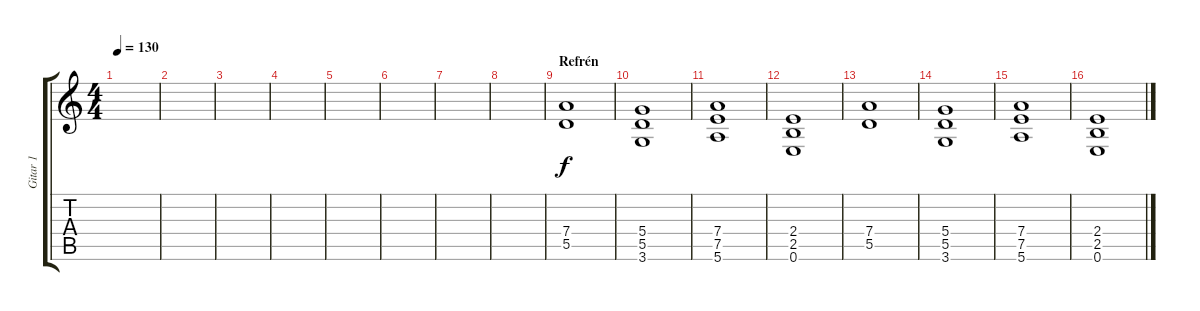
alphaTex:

\track ("Gitar 1" "Gitar 1") {instrument distortionguitar}
\staff {score tabs}
\tuning (E4 B3 G3 D3 A2 E2) {hide}
\ts (4 4)
\tempo 130
\clef g2
\ks c
|
|
|
|
|
|
|
|
\section ("" "Refrén")
(7.4 5.5).1{dy f volume 10} |
(5.4 5.5 3.6).1 |
(7.4 7.5 5.6).1 |
(2.4 2.5 0.6).1 |
(7.4 5.5).1 |
(5.4 5.5 3.6).1 |
(7.4 7.5 5.6).1 |
(2.4 2.5 0.6).1
